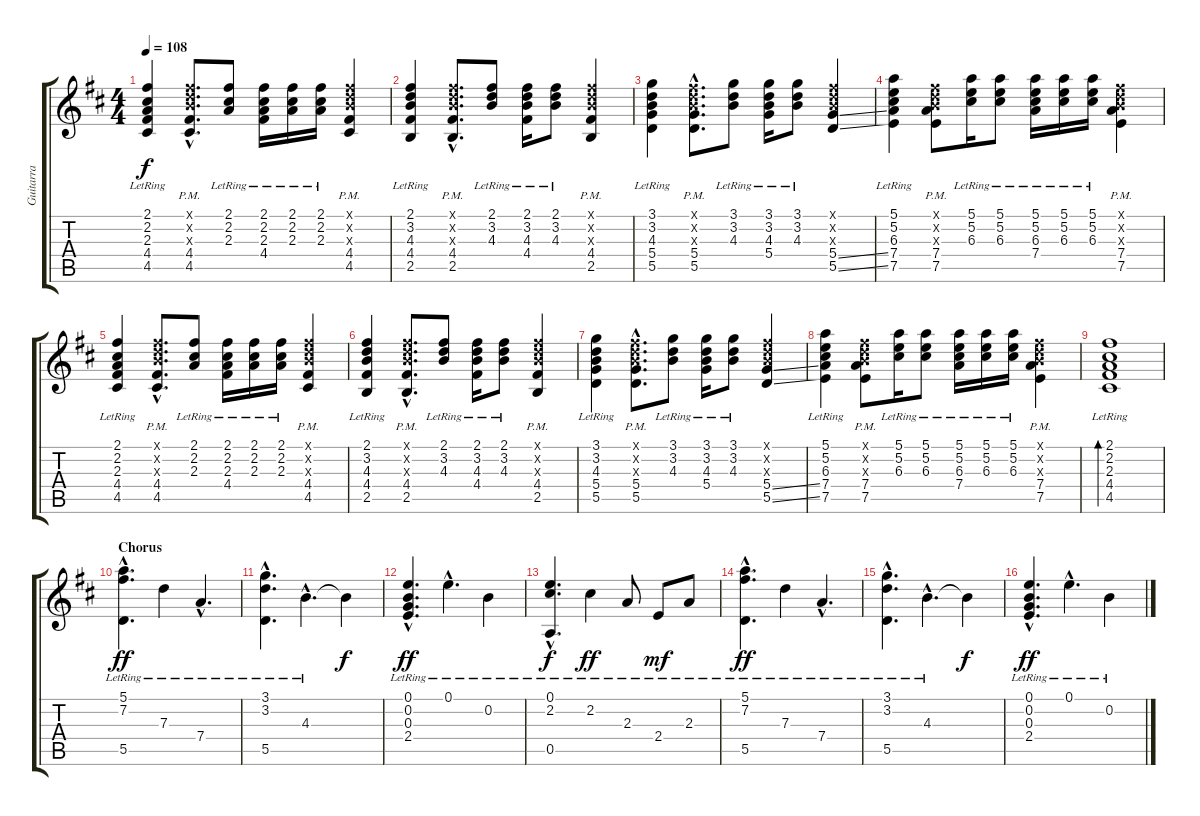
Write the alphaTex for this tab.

\track ("Guitarra" "Guitarra") {instrument electricguitarjazz}
\staff {score tabs}
\tuning (E4 B3 G3 D3 A2 E2) {hide}
\ts (4 4)
\tempo 108
\clef g2
\ks bminor
(2.1{lr} 2.2{lr} 2.3{lr} 4.4{lr} 4.5{lr}).4{dy f} (2.1{hac x} 3.2{hac x} 4.3{hac x} 4.4{hac pm} 4.5{hac pm}).8{d} (2.1{lr} 2.2{lr} 2.3{lr}).8 (2.1{lr} 2.2{lr} 2.3{lr} 4.4{lr}).16 (2.1{lr} 2.2{lr} 2.3{lr}).16 (2.1{lr} 2.2{lr} 2.3{lr}).16 (2.1{x} 3.2{x} 4.3{x} 4.4{pm} 4.5{pm}).4 |
(2.1{lr} 3.2{lr} 4.3{lr} 4.4{lr} 2.5{lr}).4 (2.1{hac x} 3.2{hac x} 4.3{hac x} 4.4{hac pm} 2.5{hac pm}).8{d} (2.1{lr} 3.2{lr} 4.3{lr}).8 (2.1{lr} 3.2{lr} 4.3{lr} 4.4{lr}).16 (2.1{lr} 3.2{lr} 4.3{lr}).8 (2.1{x} 3.2{x} 4.3{x} 4.4{pm} 2.5{pm}).4 |
(3.1{lr} 3.2{lr} 4.3{lr} 5.4{lr} 5.5{lr}).4 (2.1{hac x} 3.2{hac x} 4.3{hac x} 5.4{hac pm} 5.5{hac pm}).8{d} (3.1{lr} 3.2{lr} 4.3{lr}).8 (3.1{lr} 3.2{lr} 4.3{lr} 5.4{lr}).16 (3.1{lr} 3.2{lr} 4.3{lr}).8 (2.1{x} 3.2{x} 4.3{x} 5.4{ss} 5.5{ss}).4 |
(5.1{lr} 5.2{lr} 6.3{lr} 7.4{lr} 7.5{lr}).4 (2.1{x} 3.2{x} 4.3{x} 7.4{pm} 7.5{pm}).8 (5.1{lr} 5.2{lr} 6.3{lr}).16 (5.1{lr} 5.2{lr} 6.3{lr}).8 (5.1{lr} 5.2{lr} 6.3{lr} 7.4{lr}).16 (5.1{lr} 5.2{lr} 6.3{lr}).16 (5.1{lr} 5.2{lr} 6.3{lr}).16 (2.1{x} 3.2{x} 4.3{x} 7.4{pm} 7.5{pm}).4 |
(2.1{lr} 2.2{lr} 2.3{lr} 4.4{lr} 4.5{lr}).4 (2.1{hac x} 3.2{hac x} 4.3{hac x} 4.4{hac pm} 4.5{hac pm}).8{d} (2.1{lr} 2.2{lr} 2.3{lr}).8 (2.1{lr} 2.2{lr} 2.3{lr} 4.4{lr}).16 (2.1{lr} 2.2{lr} 2.3{lr}).16 (2.1{lr} 2.2{lr} 2.3{lr}).16 (2.1{x} 3.2{x} 4.3{x} 4.4{pm} 4.5{pm}).4 |
(2.1{lr} 3.2{lr} 4.3{lr} 4.4{lr} 2.5{lr}).4 (2.1{hac x} 3.2{hac x} 4.3{hac x} 4.4{hac pm} 2.5{hac pm}).8{d} (2.1{lr} 3.2{lr} 4.3{lr}).8 (2.1{lr} 3.2{lr} 4.3{lr} 4.4{lr}).16 (2.1{lr} 3.2{lr} 4.3{lr}).8 (2.1{x} 3.2{x} 4.3{x} 4.4{pm} 2.5{pm}).4 |
(3.1{lr} 3.2{lr} 4.3{lr} 5.4{lr} 5.5{lr}).4 (2.1{hac x} 3.2{hac x} 4.3{hac x} 5.4{hac pm} 5.5{hac pm}).8{d} (3.1{lr} 3.2{lr} 4.3{lr}).8 (3.1{lr} 3.2{lr} 4.3{lr} 5.4{lr}).16 (3.1{lr} 3.2{lr} 4.3{lr}).8 (2.1{x} 3.2{x} 4.3{x} 5.4{ss} 5.5{ss}).4 |
(5.1{lr} 5.2{lr} 6.3{lr} 7.4{lr} 7.5{lr}).4 (2.1{x} 3.2{x} 4.3{x} 7.4{pm} 7.5{pm}).8 (5.1{lr} 5.2{lr} 6.3{lr}).16 (5.1{lr} 5.2{lr} 6.3{lr}).8 (5.1{lr} 5.2{lr} 6.3{lr} 7.4{lr}).16 (5.1{lr} 5.2{lr} 6.3{lr}).16 (5.1{lr} 5.2{lr} 6.3{lr}).16 (2.1{x} 3.2{x} 4.3{x} 7.4{pm} 7.5{pm}).4 |
(2.1{lr} 2.2{lr} 2.3{lr} 4.4{lr} 4.5{lr}).1{bd 60} |
\section ("" "Chorus")
(5.1{hac lr} 7.2{hac lr} 5.5{hac lr}).4{d dy ff} 7.3{lr}.4 7.4{hac lr}.4{d} |
(3.1{hac lr} 3.2{hac lr} 5.5{hac lr}).4{d} 4.3{hac lr}.4{d} 4.3{t}.4{dy f} |
(0.1{hac lr} 0.2{hac lr} 0.3{hac lr} 2.4{hac}).4{d dy ff} 0.1{hac lr}.4{d} 0.2{lr}.4 |
(0.1{hac lr} 2.2{hac lr} 0.5{hac}).4{d dy f} 2.2{lr}.4{dy ff} 2.3{lr}.8 2.4{lr}.8{dy mf} 2.3{lr}.8 |
(5.1{hac lr} 7.2{hac lr} 5.5{hac lr}).4{d dy ff} 7.3{lr}.4 7.4{hac lr}.4{d} |
(3.1{hac lr} 3.2{hac lr} 5.5{hac lr}).4{d} 4.3{hac lr}.4{d} 4.3{t}.4{dy f} |
(0.1{hac lr} 0.2{hac lr} 0.3{hac lr} 2.4{hac}).4{d dy ff} 0.1{hac lr}.4{d} 0.2{lr}.4
